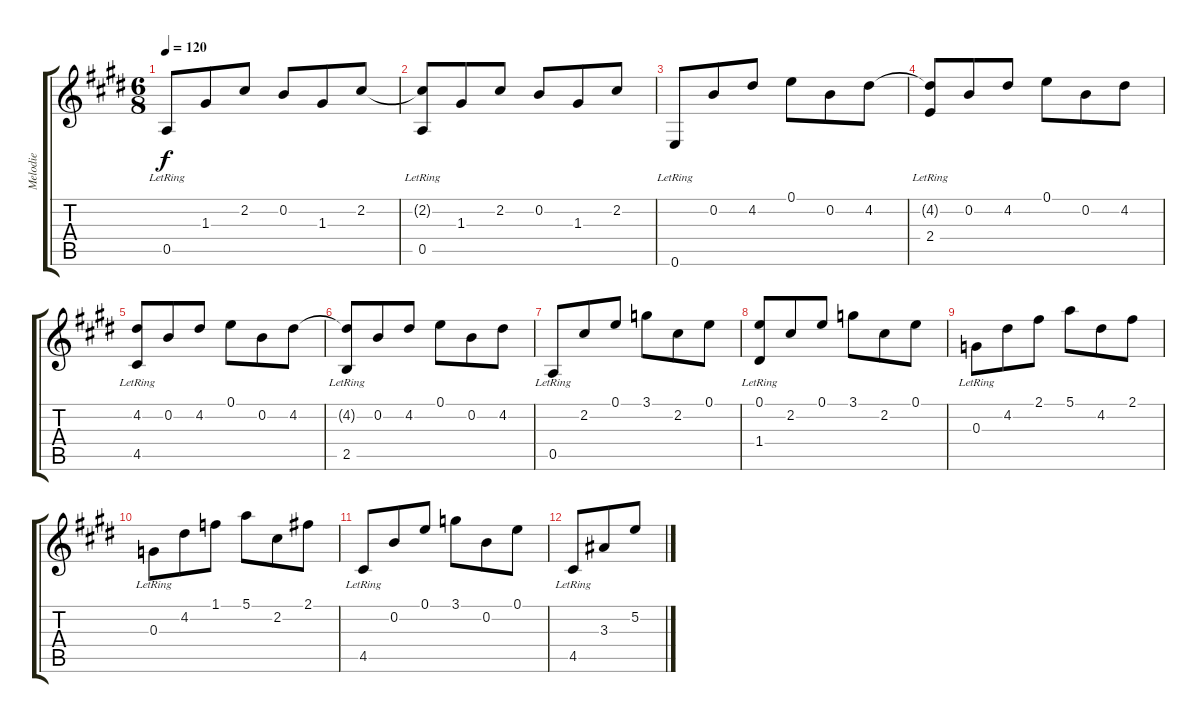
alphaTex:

\track ("Melodie " "Melodie ") {instrument acousticguitarnylon}
\staff {score tabs}
\tuning (E4 B3 G3 D3 A2 E2) {hide}
\ts (6 8)
\tempo 120
\clef g2
\ks e
0.5{lr}.8{dy f} 1.3.8 2.2.8 0.2.8 1.3.8 2.2.8 |
(2.2{t} 0.5{lr}).8 1.3.8 2.2.8 0.2.8 1.3.8 2.2.8 |
0.6{lr}.8 0.2.8 4.2.8 0.1.8 0.2.8 4.2.8 |
(4.2{t} 2.4{lr}).8 0.2.8 4.2.8 0.1.8 0.2.8 4.2.8 |
(4.2 4.5{lr}).8 0.2.8 4.2.8 0.1.8 0.2.8 4.2.8 |
(4.2{t} 2.5{lr}).8 0.2.8 4.2.8 0.1.8 0.2.8 4.2.8 |
0.5{lr}.8 2.2.8 0.1.8 3.1.8 2.2.8 0.1.8 |
(0.1 1.4{lr}).8 2.2.8 0.1.8 3.1.8 2.2.8 0.1.8 |
0.3{lr}.8 4.2.8 2.1.8 5.1.8 4.2.8 2.1.8 |
0.3{lr}.8 4.2.8 1.1.8 5.1.8 2.2.8 2.1.8 |
4.5{lr}.8 0.2.8 0.1.8 3.1.8 0.2.8 0.1.8 |
4.5{lr}.8 3.3.8 5.2.8
